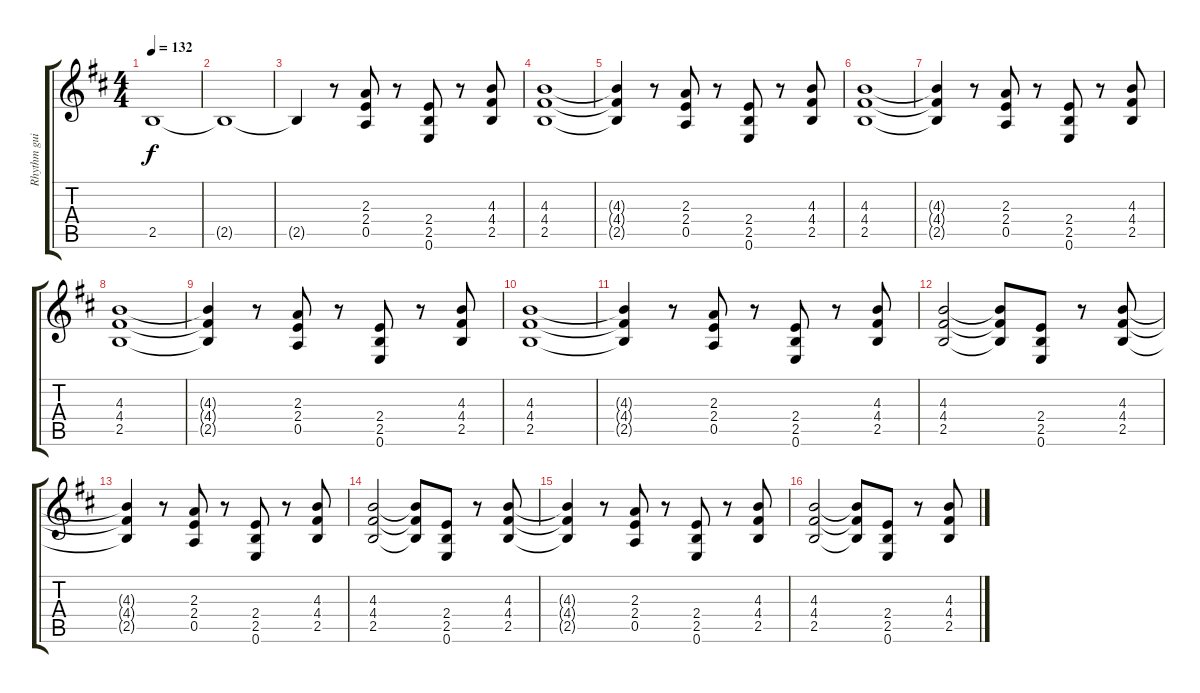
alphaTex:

\track ("Rhythm guitar" "Rhythm gui") {instrument overdrivenguitar}
\staff {score tabs}
\tuning (E4 B3 G3 D3 A2 E2) {hide}
\ts (4 4)
\tempo 132
\clef g2
\ks d
2.5{t}.1{dy f} |
2.5{t}.1 |
2.5{t}.4 r.8 (2.3 2.4 0.5).8 r.8 (2.4 2.5 0.6).8 r.8 (4.3 4.4 2.5).8 |
(4.3 4.4 2.5).1 |
(4.3{t} 4.4{t} 2.5{t}).4 r.8 (2.3 2.4 0.5).8 r.8 (2.4 2.5 0.6).8 r.8 (4.3 4.4 2.5).8 |
(4.3 4.4 2.5).1 |
(4.3{t} 4.4{t} 2.5{t}).4 r.8 (2.3 2.4 0.5).8 r.8 (2.4 2.5 0.6).8 r.8 (4.3 4.4 2.5).8 |
(4.3 4.4 2.5).1 |
(4.3{t} 4.4{t} 2.5{t}).4 r.8 (2.3 2.4 0.5).8 r.8 (2.4 2.5 0.6).8 r.8 (4.3 4.4 2.5).8 |
(4.3 4.4 2.5).1 |
(4.3{t} 4.4{t} 2.5{t}).4 r.8 (2.3 2.4 0.5).8 r.8 (2.4 2.5 0.6).8 r.8 (4.3 4.4 2.5).8 |
(4.3 4.4 2.5).2 (4.3{t} 4.4{t} 2.5{t}).8 (2.4 2.5 0.6).8 r.8 (4.3 4.4 2.5).8 |
(4.3{t} 4.4{t} 2.5{t}).4 r.8 (2.3 2.4 0.5).8 r.8 (2.4 2.5 0.6).8 r.8 (4.3 4.4 2.5).8 |
(4.3 4.4 2.5).2 (4.3{t} 4.4{t} 2.5{t}).8 (2.4 2.5 0.6).8 r.8 (4.3 4.4 2.5).8 |
(4.3{t} 4.4{t} 2.5{t}).4 r.8 (2.3 2.4 0.5).8 r.8 (2.4 2.5 0.6).8 r.8 (4.3 4.4 2.5).8 |
(4.3 4.4 2.5).2 (4.3{t} 4.4{t} 2.5{t}).8 (2.4 2.5 0.6).8 r.8 (4.3 4.4 2.5).8
